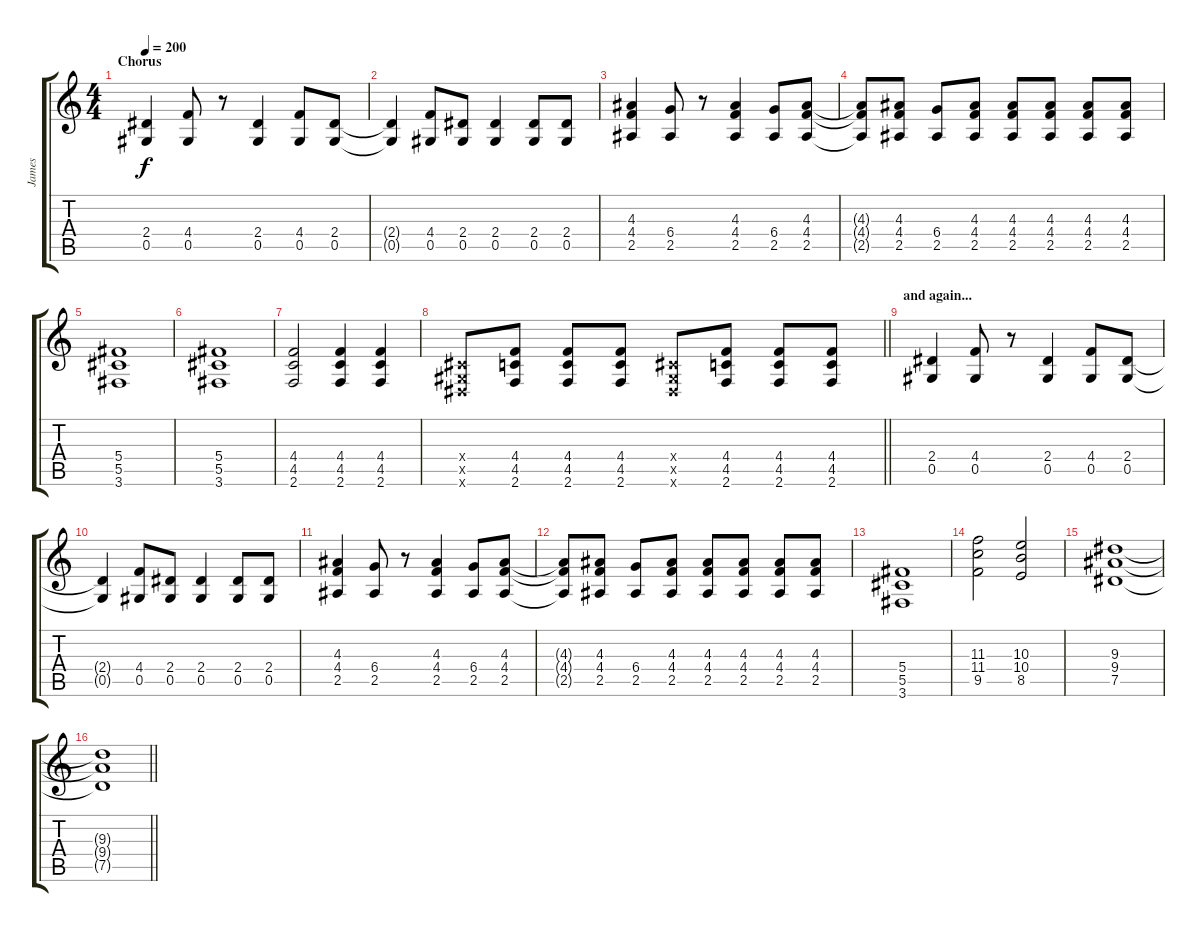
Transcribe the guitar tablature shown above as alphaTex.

\track ("James" "James") {instrument distortionguitar}
\staff {score tabs}
\tuning (Eb4 Bb3 Gb3 Db3 Ab2 Eb2) {hide}
\ts (4 4)
\section ("" "Chorus")
\tempo 200
\clef g2
\ks c
(2.4 0.5).4{dy f} (4.4 0.5).8 r.8 (2.4 0.5).4 (4.4 0.5).8 (2.4 0.5).8 |
(2.4{t} 0.5{t}).4 (4.4 0.5).8 (2.4 0.5).8 (2.4 0.5).4 (2.4 0.5).8 (2.4 0.5).8 |
(4.3 4.4 2.5).4 (6.4 2.5).8 r.8 (4.3 4.4 2.5).4 (6.4 2.5).8 (4.3 4.4 2.5).8 |
(4.3{t} 4.4{t} 2.5{t}).8 (4.3 4.4 2.5).8 (6.4 2.5).8 (4.3 4.4 2.5).8 (4.3 4.4 2.5).8 (4.3 4.4 2.5).8 (4.3 4.4 2.5).8 (4.3 4.4 2.5).8 |
(5.4 5.5 3.6).1 |
(5.4 5.5 3.6).1 |
(4.4 4.5 2.6).2 (4.4 4.5 2.6).4 (4.4 4.5 2.6).4 |
\barLineRight lightlight
(0.4{x} 0.5{x} 0.6{x}).8 (4.4 4.5 2.6).8 (4.4 4.5 2.6).8 (4.4 4.5 2.6).8 (0.4{x} 0.5{x} 0.6{x}).8 (4.4 4.5 2.6).8 (4.4 4.5 2.6).8 (4.4 4.5 2.6).8 |
\section ("" "and again...")
(2.4 0.5).4 (4.4 0.5).8 r.8 (2.4 0.5).4 (4.4 0.5).8 (2.4 0.5).8 |
(2.4{t} 0.5{t}).4 (4.4 0.5).8 (2.4 0.5).8 (2.4 0.5).4 (2.4 0.5).8 (2.4 0.5).8 |
(4.3 4.4 2.5).4 (6.4 2.5).8 r.8 (4.3 4.4 2.5).4 (6.4 2.5).8 (4.3 4.4 2.5).8 |
(4.3{t} 4.4{t} 2.5{t}).8 (4.3 4.4 2.5).8 (6.4 2.5).8 (4.3 4.4 2.5).8 (4.3 4.4 2.5).8 (4.3 4.4 2.5).8 (4.3 4.4 2.5).8 (4.3 4.4 2.5).8 |
(5.4 5.5 3.6).1 |
(11.3 11.4 9.5).2 (10.3 10.4 8.5).2 |
(9.3 9.4 7.5).1 |
\barLineRight lightlight
(9.3{t} 9.4{t} 7.5{t}).1
